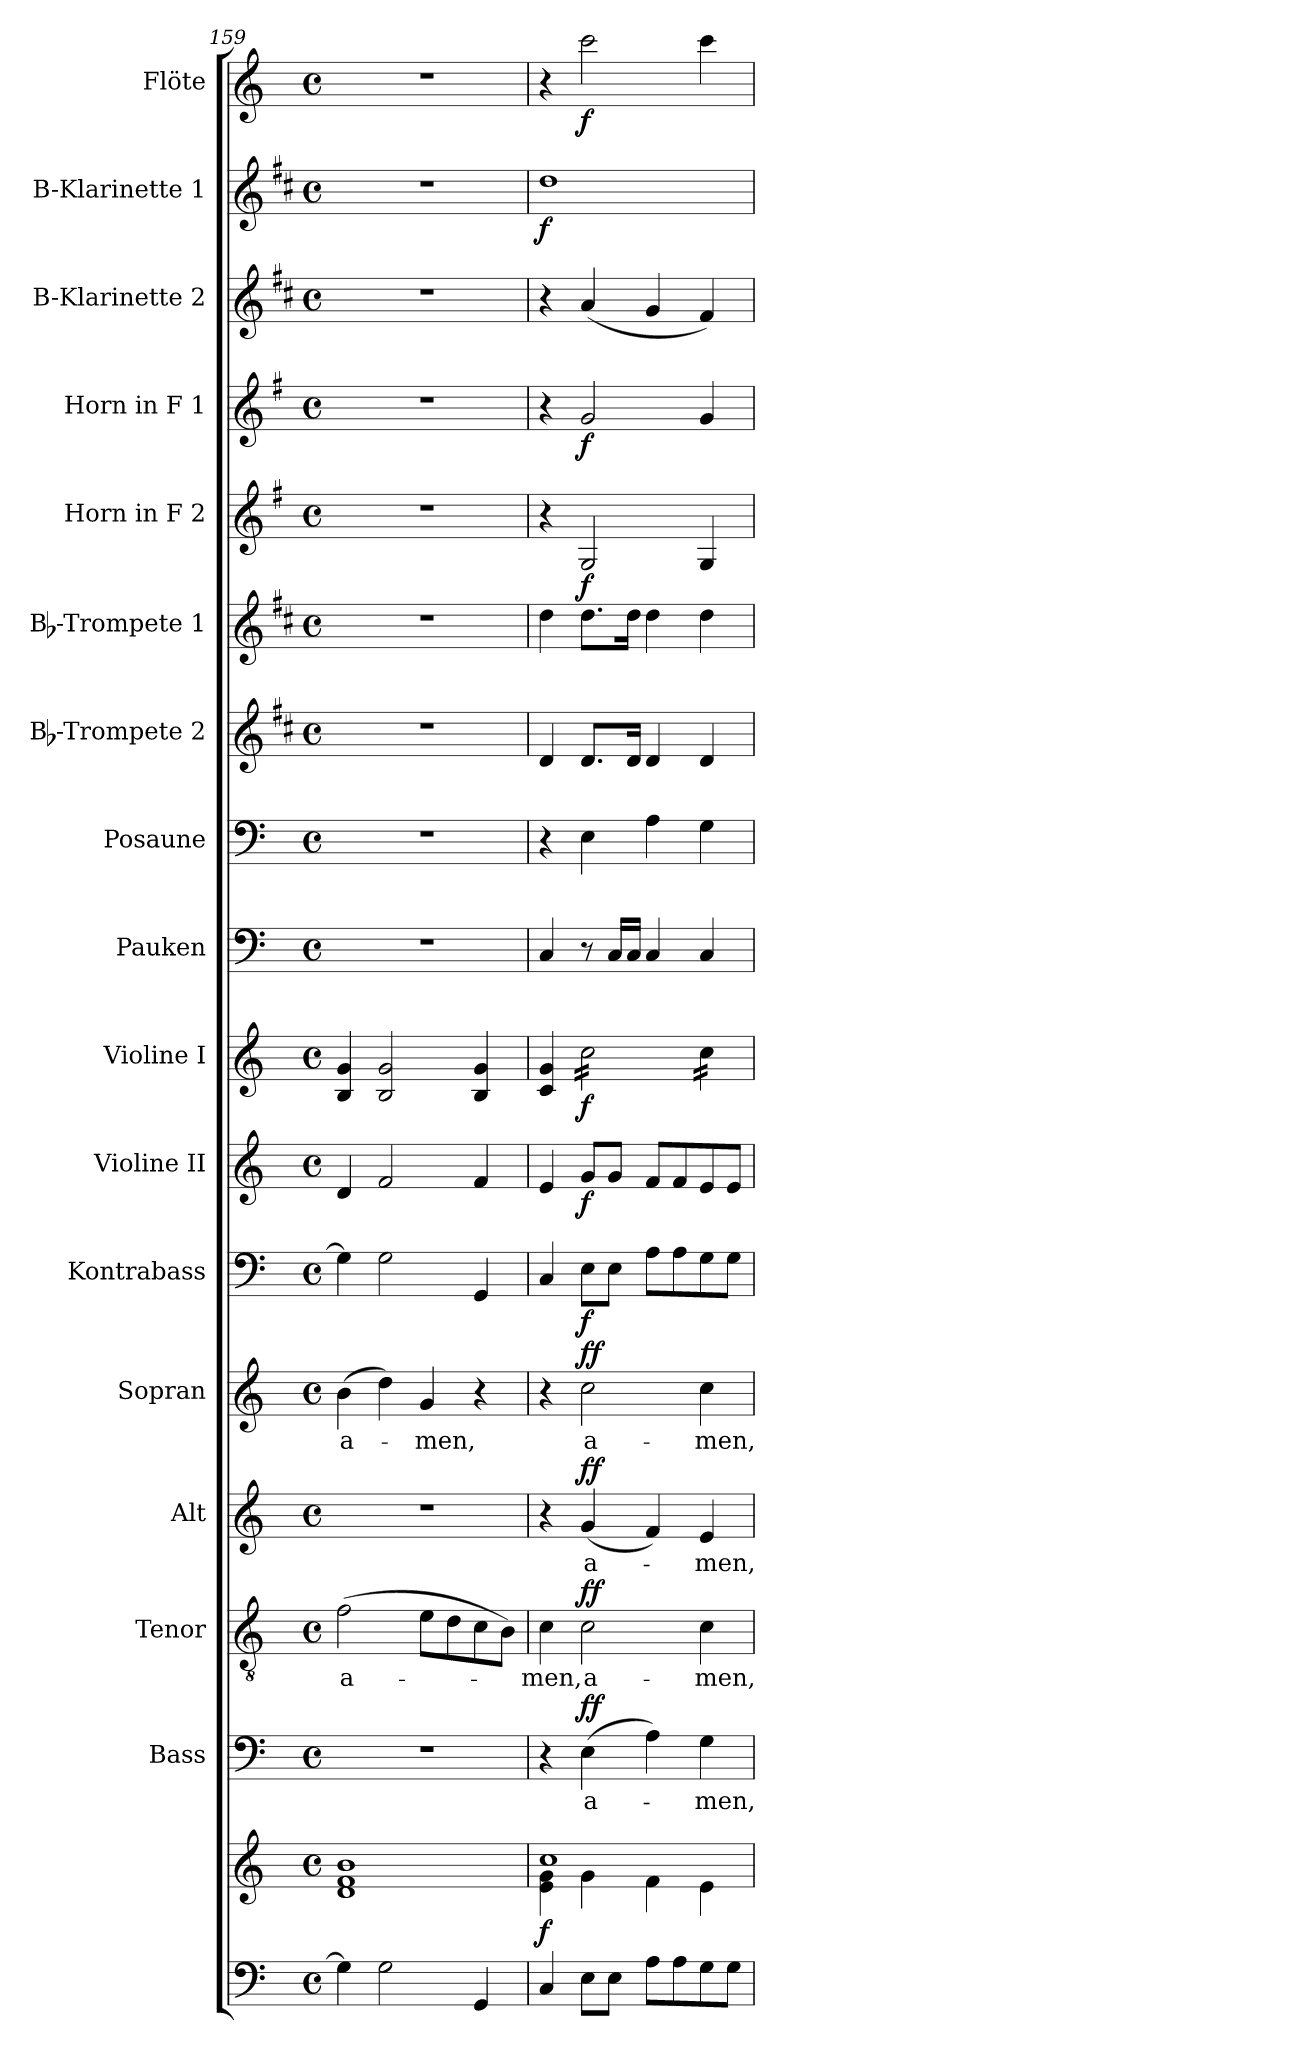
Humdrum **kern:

**kern	**kern	**dynam	**kern	**text	**dynam	**kern	**text	**dynam	**kern	**text	**dynam	**kern	**text	**dynam	**kern	**dynam	**kern	**dynam	**kern	**dynam	**kern	**kern	**kern	**kern	**kern	**dynam	**kern	**dynam	**kern	**kern	**dynam	**kern	**dynam
*part17	*part17	*part17	*part16	*part16	*part16	*part15	*part15	*part15	*part14	*part14	*part14	*part13	*part13	*part13	*part12	*part12	*part11	*part11	*part10	*part10	*part9	*part8	*part7	*part6	*part5	*part5	*part4	*part4	*part3	*part2	*part2	*part1	*part1
*staff18	*staff17	*staff17/18	*staff16	*staff16	*staff16	*staff15	*staff15	*staff15	*staff14	*staff14	*staff14	*staff13	*staff13	*staff13	*staff12	*staff12	*staff11	*staff11	*staff10	*staff10	*staff9	*staff8	*staff7	*staff6	*staff5	*staff5	*staff4	*staff4	*staff3	*staff2	*staff2	*staff1	*staff1
*	*	*	*I"Bass	*	*	*I"Tenor	*	*	*I"Alt	*	*	*I"Sopran	*	*	*I"Kontrabass	*	*I"Violine II	*	*I"Violine I	*	*I"Pauken	*I"Posaune	*I"Bb-Trompete 2	*I"Bb-Trompete 1	*I"Horn in F 2	*	*I"Horn in F 1	*	*I"B-Klarinette 2	*I"B-Klarinette 1	*	*I"Flöte	*
*	*	*	*I'B.	*	*	*I'T.	*	*	*I'A.	*	*	*I'S.	*	*	*I'Kb.	*	*I'Vl. II	*	*I'Vl. I	*	*I'Pk.	*I'Pos.	*I'Bb Trp. 2	*I'Bb Trp. 1	*I'Hrn. 2	*	*I'Hrn. 1	*	*I'B Kl. 2	*I'B Kl. 1	*	*I'Fl.	*
*clefF4	*clefG2	*	*clefF4	*	*	*clefGv2	*	*	*clefG2	*	*	*clefG2	*	*	*clefF4	*	*clefG2	*	*clefG2	*	*clefF4	*clefF4	*clefG2	*clefG2	*clefG2	*	*clefG2	*	*clefG2	*clefG2	*	*clefG2	*
*	*	*	*	*	*	*	*	*	*	*	*	*	*	*	*ITrd7c12	*	*	*	*	*	*	*	*ITrd1c2	*ITrd1c2	*ITrd4c7	*	*ITrd4c7	*	*ITrd1c2	*ITrd1c2	*	*	*
*k[]	*k[]	*	*k[]	*	*	*k[]	*	*	*k[]	*	*	*k[]	*	*	*k[]	*	*k[]	*	*k[]	*	*k[]	*k[]	*k[]	*k[]	*k[]	*	*k[]	*	*k[]	*k[]	*	*k[]	*
*C:	*C:	*	*C:	*	*	*C:	*	*	*C:	*	*	*C:	*	*	*C:	*	*C:	*	*C:	*	*C:	*C:	*C:	*C:	*C:	*	*C:	*	*C:	*C:	*	*C:	*
*M4/4	*M4/4	*	*M4/4	*	*	*M4/4	*	*	*M4/4	*	*	*M4/4	*	*	*M4/4	*	*M4/4	*	*M4/4	*	*M4/4	*M4/4	*M4/4	*M4/4	*M4/4	*	*M4/4	*	*M4/4	*M4/4	*	*M4/4	*
*met(c)	*met(c)	*	*met(c)	*	*	*met(c)	*	*	*met(c)	*	*	*met(c)	*	*	*met(c)	*	*met(c)	*	*met(c)	*	*met(c)	*met(c)	*met(c)	*met(c)	*met(c)	*	*met(c)	*	*met(c)	*met(c)	*	*met(c)	*
=159	=159	=159	=159	=159	=159	=159	=159	=159	=159	=159	=159	=159	=159	=159	=159	=159	=159	=159	=159	=159	=159	=159	=159	=159	=159	=159	=159	=159	=159	=159	=159	=159	=159
!	!	!	!	!	!	!	!LO:LY:b	!	!	!	!	!	!LO:LY:b	!	!	!	!	!	!	!	!	!	!	!	!	!	!	!	!	!	!	!	!
4G\]	1d 1f 1b	.	1r	.	.	(>2f\	a-	.	1r	.	.	(>4b\	a-	.	4GG\]	.	4d/	.	4B/ 4g/	.	1r	1r	1r	1r	1r	.	1r	.	1r	1r	.	1r	.
2G\	.	.	.	.	.	.	.	.	.	.	.	4dd\)	.	.	2GG\	.	2f/	.	2B/ 2g/	.	.	.	.	.	.	.	.	.	.	.	.	.	.
!	!	!	!	!	!	!	!	!	!	!	!	!	!LO:LY:b	!	!	!	!	!	!	!	!	!	!	!	!	!	!	!	!	!	!	!	!
.	.	.	.	.	.	8e\L	.	.	.	.	.	4g/	-men,	.	.	.	.	.	.	.	.	.	.	.	.	.	.	.	.	.	.	.	.
.	.	.	.	.	.	8d\	.	.	.	.	.	.	.	.	.	.	.	.	.	.	.	.	.	.	.	.	.	.	.	.	.	.	.
4GG/	.	.	.	.	.	8c\	.	.	.	.	.	4r	.	.	4GGG/	.	4f/	.	4B/ 4g/	.	.	.	.	.	.	.	.	.	.	.	.	.	.
.	.	.	.	.	.	8B\J)	.	.	.	.	.	.	.	.	.	.	.	.	.	.	.	.	.	.	.	.	.	.	.	.	.	.	.
=160	=160	=160	=160	=160	=160	=160	=160	=160	=160	=160	=160	=160	=160	=160	=160	=160	=160	=160	=160	=160	=160	=160	=160	=160	=160	=160	=160	=160	=160	=160	=160	=160	=160
*	*^	*	*	*	*	*	*	*	*	*	*	*	*	*	*	*	*	*	*	*	*	*	*	*	*	*	*	*	*	*	*	*	*
!	!	!	!LO:DY:b	!	!	!	!	!LO:LY:b	!	!	!	!	!	!	!	!	!	!	!	!	!	!	!	!	!	!	!	!	!	!	!	!LO:DY:b	!	!
4C/	1cc	4e\ 4g\	f	4r	.	.	4c\	-men,	.	4r	.	.	4r	.	.	4CC/	.	4e/	.	4c/ 4g/	.	4C/	4r	4c/	4cc\	4r	.	4r	.	4r	1cc	f	4r	.
!	!	!	!	!	!LO:LY:b	!LO:DY:a	!	!LO:LY:b	!LO:DY:a	!	!LO:LY:b	!LO:DY:a	!	!LO:LY:b	!LO:DY:a	!	!LO:DY:b	!	!LO:DY:b	!	!LO:DY:b	!	!	!	!	!	!LO:DY:b	!	!LO:DY:b	!	!	!	!	!LO:DY:b
*	*	*	*	*	*	*	*	*	*	*	*	*	*	*	*	*	*	*	*	*tremolo	*	*	*	*	*	*	*	*	*	*	*	*	*	*
8E\L	.	4g\	.	(>4E\	a-	ff	2c\	a-	ff	(<4g/	a-	ff	2cc\	a-	ff	8EE\L	f	8g/L	f	16cc\LL	f	8r	4E\	8.c/L	8.cc\L	2C/	f	2c/	f	(<4g/	.	.	2ccc\	f
.	.	.	.	.	.	.	.	.	.	.	.	.	.	.	.	.	.	.	.	16cc\	.	.	.	.	.	.	.	.	.	.	.	.	.	.
8E\J	.	.	.	.	.	.	.	.	.	.	.	.	.	.	.	8EE\J	.	8g/J	.	16cc\	.	16C/LL	.	.	.	.	.	.	.	.	.	.	.	.
.	.	.	.	.	.	.	.	.	.	.	.	.	.	.	.	.	.	.	.	16cc\	.	16C/JJ	.	16c/Jk	16cc\Jk	.	.	.	.	.	.	.	.	.
8A\L	.	4f\	.	4A\)	.	.	.	.	.	4f/)	.	.	.	.	.	8AA\L	.	8f/L	.	16cc\	.	4C/	4A\	4c/	4cc\	.	.	.	.	4f/	.	.	.	.
.	.	.	.	.	.	.	.	.	.	.	.	.	.	.	.	.	.	.	.	16cc\	.	.	.	.	.	.	.	.	.	.	.	.	.	.
8A\	.	.	.	.	.	.	.	.	.	.	.	.	.	.	.	8AA\	.	8f/	.	16cc\	.	.	.	.	.	.	.	.	.	.	.	.	.	.
.	.	.	.	.	.	.	.	.	.	.	.	.	.	.	.	.	.	.	.	16cc\JJ	.	.	.	.	.	.	.	.	.	.	.	.	.	.
!	!	!	!	!	!LO:LY:b	!	!	!LO:LY:b	!	!	!LO:LY:b	!	!	!LO:LY:b	!	!	!	!	!	!	!	!	!	!	!	!	!	!	!	!	!	!	!	!
8G\	.	4e\	.	4G\	-men,	.	4c\	-men,	.	4e/	-men,	.	4cc\	-men,	.	8GG\	.	8e/	.	16cc\LL	.	4C/	4G\	4c/	4cc\	4C/	.	4c/	.	4e/)	.	.	4ccc\	.
.	.	.	.	.	.	.	.	.	.	.	.	.	.	.	.	.	.	.	.	16cc\	.	.	.	.	.	.	.	.	.	.	.	.	.	.
8G\J	.	.	.	.	.	.	.	.	.	.	.	.	.	.	.	8GG\J	.	8e/J	.	16cc\	.	.	.	.	.	.	.	.	.	.	.	.	.	.
.	.	.	.	.	.	.	.	.	.	.	.	.	.	.	.	.	.	.	.	16cc\JJ	.	.	.	.	.	.	.	.	.	.	.	.	.	.
*	*	*	*	*	*	*	*	*	*	*	*	*	*	*	*	*	*	*	*	*Xtremolo	*	*	*	*	*	*	*	*	*	*	*	*	*	*
*	*v	*v	*	*	*	*	*	*	*	*	*	*	*	*	*	*	*	*	*	*	*	*	*	*	*	*	*	*	*	*	*	*	*	*
=	=	=	=	=	=	=	=	=	=	=	=	=	=	=	=	=	=	=	=	=	=	=	=	=	=	=	=	=	=	=	=	=	=
*-	*-	*-	*-	*-	*-	*-	*-	*-	*-	*-	*-	*-	*-	*-	*-	*-	*-	*-	*-	*-	*-	*-	*-	*-	*-	*-	*-	*-	*-	*-	*-	*-	*-
